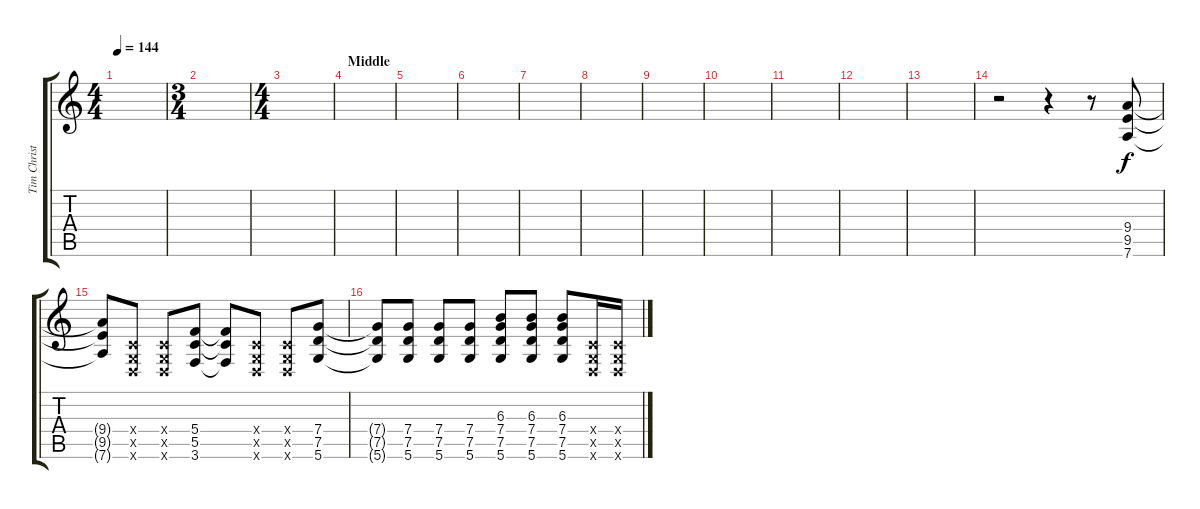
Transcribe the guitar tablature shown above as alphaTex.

\track ("Tim Christensen 3" "Tim Christ") {instrument distortionguitar}
\staff {score tabs}
\tuning (D4 A3 F3 C3 G2 D2) {hide}
\ts (4 4)
\tempo 144
\clef g2
\ks c
|
\ts (3 4)
|
\ts (4 4)
|
\section ("" "Middle")
|
|
|
|
|
|
|
|
|
|
r.2 r.4 r.8 (9.4 9.5 7.6).8 |
(9.4{t} 9.5{t} 7.6{t}).8 (0.4{x} 0.5{x} 0.6{x}).8 (0.4{x} 0.5{x} 0.6{x}).8 (5.4 5.5 3.6).8 (5.4{t} 5.5{t} 3.6{t}).8 (0.4{x} 0.5{x} 0.6{x}).8 (0.4{x} 0.5{x} 0.6{x}).8 (7.4 7.5 5.6).8 |
(7.4{t} 7.5{t} 5.6{t}).8 (7.4 7.5 5.6).8 (7.4 7.5 5.6).8 (7.4 7.5 5.6).8 (6.3 7.4 7.5 5.6).8 (6.3 7.4 7.5 5.6).8 (6.3 7.4 7.5 5.6).8 (0.4{x} 0.5{x} 0.6{x}).16 (0.4{x} 0.5{x} 0.6{x}).16
